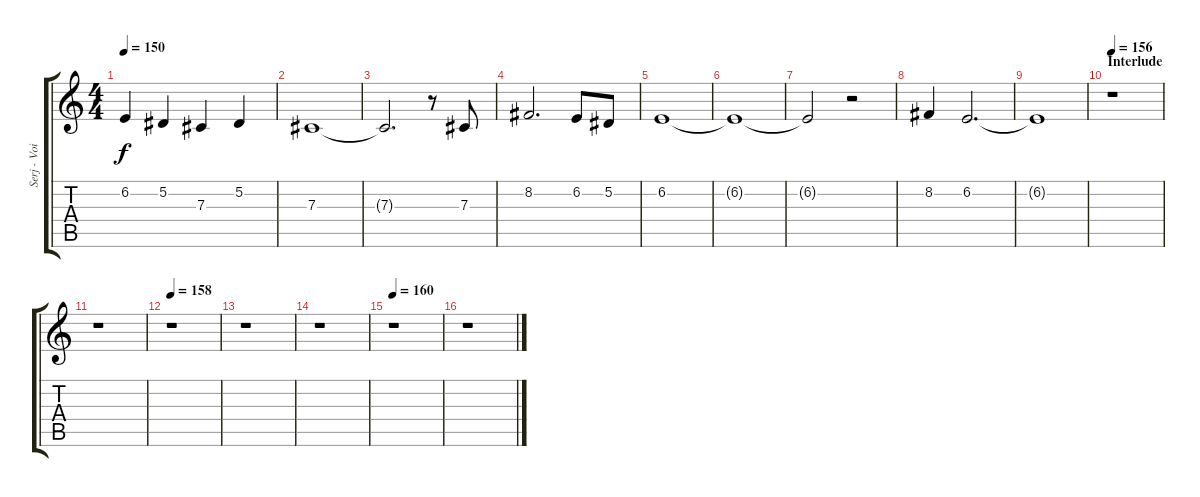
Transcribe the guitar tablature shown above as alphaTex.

\track ("Serj - Voice" "Serj - Voi") {instrument synthvoice}
\staff {score tabs}
\tuning (Eb4 Bb3 Gb3 Db3 Ab2 Db2) {hide}
\ts (4 4)
\tempo 150
\clef g2
\ks c
6.2{t}.4{dy f} 5.2.4 7.3.4 5.2.4 |
7.3.1 |
7.3{t}.2{d} r.8 7.3.8 |
8.2.2{d} 6.2.8 5.2.8 |
6.2.1 |
6.2{t}.1 |
6.2{t}.2 r.2 |
8.2.4 6.2.2{d} |
6.2{t}.1 |
\section ("" "Interlude")
\tempo 156
r.1 |
r.1 |
\tempo 158
r.1 |
r.1 |
r.1 |
\tempo 160
r.1 |
r.1
